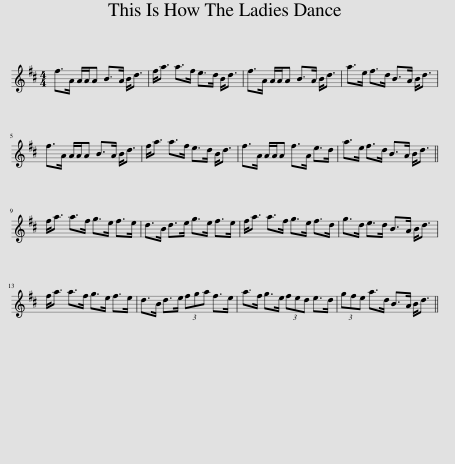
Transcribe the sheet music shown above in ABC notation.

X:1
L:1/8
M:4/4
I:linebreak $
K:D
V:1 treble
V:1
 f>A A/A/A B>A B<d | f<a a>f e>d B<d | f>A A/A/A B>A B<d | a>e f>d B>A B<d |$ f>A A/A/A B>A B<d | %5
 f<a a>f e>d B<d | f>A A/A/A f>A e>d | a>e f>d B>A B<d ||$ f<a a>f g>e f>e | d>B d>e g>e f>e | %10
 f<a a>f g>e f>d | g>d e>d B>A B<d |$ f<a a>f g>e f>e | d>B d>e (3fga f>e | a>f g>e (3fed e>d | %15
 (3gfe a>d B>A B<d || %16
